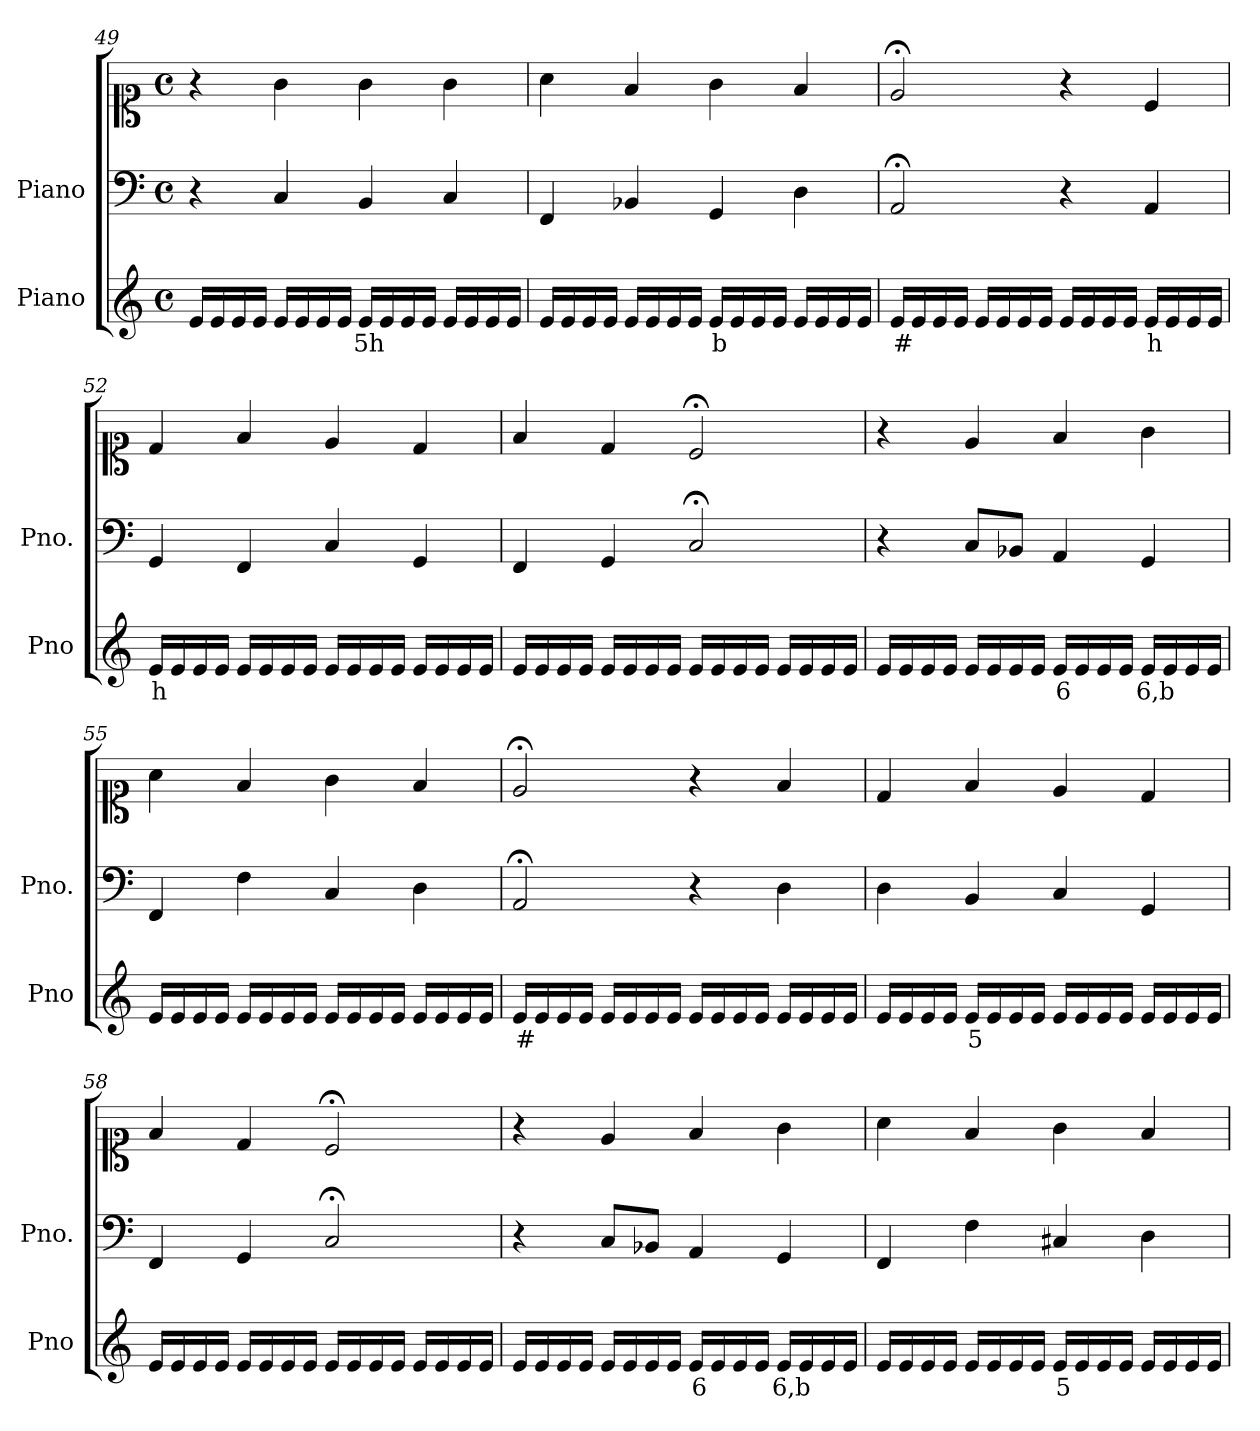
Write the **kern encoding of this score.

**kern	**text	**kern	**kern
*part2	*part2	*part1	*part1
*staff3	*staff3	*staff2	*staff1
*I"Piano	*	*I"Piano	*
*I'Pno	*	*I'Pno.	*
*clefG2	*	*clefF4	*clefC1
*k[]	*	*k[]	*k[]
*M4/4	*	*M4/4	*M4/4
*met(c)	*	*met(c)	*met(c)
=49	=49	=49	=49
16e/LL	.	4r	4r
16e/	.	.	.
16e/	.	.	.
16e/JJ	.	.	.
16e/LL	.	4C/	4g\
16e/	.	.	.
16e/	.	.	.
16e/JJ	.	.	.
!	!LO:LY:b	!	!
16e/LL	5h	4BB/	4g\
16e/	.	.	.
16e/	.	.	.
16e/JJ	.	.	.
16e/LL	.	4C/	4g\
16e/	.	.	.
16e/	.	.	.
16e/JJ	.	.	.
=50	=50	=50	=50
16e/LL	.	4FF/	4a\
16e/	.	.	.
16e/	.	.	.
16e/JJ	.	.	.
16e/LL	.	4BB-X/	4f/
16e/	.	.	.
16e/	.	.	.
16e/JJ	.	.	.
!	!LO:LY:b	!	!
16e/LL	b	4GG/	4g\
16e/	.	.	.
16e/	.	.	.
16e/JJ	.	.	.
16e/LL	.	4D\	4f/
16e/	.	.	.
16e/	.	.	.
16e/JJ	.	.	.
=51	=51	=51	=51
!	!LO:LY:b	!	!
16e/LL	#	2AA;</	2e;</
16e/	.	.	.
16e/	.	.	.
16e/JJ	.	.	.
16e/LL	.	.	.
16e/	.	.	.
16e/	.	.	.
16e/JJ	.	.	.
16e/LL	.	4r	4r
16e/	.	.	.
16e/	.	.	.
16e/JJ	.	.	.
!	!LO:LY:b	!	!
16e/LL	h	4AA/	4c/
16e/	.	.	.
16e/	.	.	.
16e/JJ	.	.	.
=52	=52	=52	=52
!	!LO:LY:b	!	!
16e/LL	h	4GG/	4d/
16e/	.	.	.
16e/	.	.	.
16e/JJ	.	.	.
16e/LL	.	4FF/	4f/
16e/	.	.	.
16e/	.	.	.
16e/JJ	.	.	.
16e/LL	.	4C/	4e/
16e/	.	.	.
16e/	.	.	.
16e/JJ	.	.	.
16e/LL	.	4GG/	4d/
16e/	.	.	.
16e/	.	.	.
16e/JJ	.	.	.
=53	=53	=53	=53
16e/LL	.	4FF/	4f/
16e/	.	.	.
16e/	.	.	.
16e/JJ	.	.	.
16e/LL	.	4GG/	4d/
16e/	.	.	.
16e/	.	.	.
16e/JJ	.	.	.
16e/LL	.	2C;</	2c;</
16e/	.	.	.
16e/	.	.	.
16e/JJ	.	.	.
16e/LL	.	.	.
16e/	.	.	.
16e/	.	.	.
16e/JJ	.	.	.
=54	=54	=54	=54
16e/LL	.	4r	4r
16e/	.	.	.
16e/	.	.	.
16e/JJ	.	.	.
16e/LL	.	8C/L	4e/
16e/	.	.	.
!	!LO:LY:b	!	!
16e/	_	8BB-X/J	.
16e/JJ	.	.	.
!	!LO:LY:b	!	!
16e/LL	6	4AA/	4f/
16e/	.	.	.
16e/	.	.	.
16e/JJ	.	.	.
!	!LO:LY:b	!	!
16e/LL	6,b	4GG/	4g\
16e/	.	.	.
16e/	.	.	.
16e/JJ	.	.	.
=55	=55	=55	=55
16e/LL	.	4FF/	4a\
16e/	.	.	.
16e/	.	.	.
16e/JJ	.	.	.
16e/LL	.	4F\	4f/
16e/	.	.	.
16e/	.	.	.
16e/JJ	.	.	.
16e/LL	.	4C/	4g\
16e/	.	.	.
16e/	.	.	.
16e/JJ	.	.	.
16e/LL	.	4D\	4f/
16e/	.	.	.
16e/	.	.	.
16e/JJ	.	.	.
=56	=56	=56	=56
!	!LO:LY:b	!	!
16e/LL	#	2AA;</	2e;</
16e/	.	.	.
16e/	.	.	.
16e/JJ	.	.	.
16e/LL	.	.	.
16e/	.	.	.
16e/	.	.	.
16e/JJ	.	.	.
16e/LL	.	4r	4r
16e/	.	.	.
16e/	.	.	.
16e/JJ	.	.	.
16e/LL	.	4D\	4f/
16e/	.	.	.
16e/	.	.	.
16e/JJ	.	.	.
=57	=57	=57	=57
16e/LL	.	4D\	4d/
16e/	.	.	.
16e/	.	.	.
16e/JJ	.	.	.
!	!LO:LY:b	!	!
16e/LL	5	4BB/	4f/
16e/	.	.	.
16e/	.	.	.
16e/JJ	.	.	.
16e/LL	.	4C/	4e/
16e/	.	.	.
16e/	.	.	.
16e/JJ	.	.	.
16e/LL	.	4GG/	4d/
16e/	.	.	.
16e/	.	.	.
16e/JJ	.	.	.
=58	=58	=58	=58
16e/LL	.	4FF/	4f/
16e/	.	.	.
16e/	.	.	.
16e/JJ	.	.	.
16e/LL	.	4GG/	4d/
16e/	.	.	.
16e/	.	.	.
16e/JJ	.	.	.
16e/LL	.	2C;</	2c;</
16e/	.	.	.
16e/	.	.	.
16e/JJ	.	.	.
16e/LL	.	.	.
16e/	.	.	.
16e/	.	.	.
16e/JJ	.	.	.
=59	=59	=59	=59
16e/LL	.	4r	4r
16e/	.	.	.
16e/	.	.	.
16e/JJ	.	.	.
16e/LL	.	8C/L	4e/
16e/	.	.	.
!	!LO:LY:b	!	!
16e/	_	8BB-X/J	.
16e/JJ	.	.	.
!	!LO:LY:b	!	!
16e/LL	6	4AA/	4f/
16e/	.	.	.
16e/	.	.	.
16e/JJ	.	.	.
!	!LO:LY:b	!	!
16e/LL	6,b	4GG/	4g\
16e/	.	.	.
16e/	.	.	.
16e/JJ	.	.	.
=60	=60	=60	=60
16e/LL	.	4FF/	4a\
16e/	.	.	.
16e/	.	.	.
16e/JJ	.	.	.
16e/LL	.	4F\	4f/
16e/	.	.	.
16e/	.	.	.
16e/JJ	.	.	.
!	!LO:LY:b	!	!
16e/LL	5	4C#X/	4g\
16e/	.	.	.
16e/	.	.	.
16e/JJ	.	.	.
16e/LL	.	4D\	4f/
16e/	.	.	.
16e/	.	.	.
16e/JJ	.	.	.
=	=	=	=
*-	*-	*-	*-
